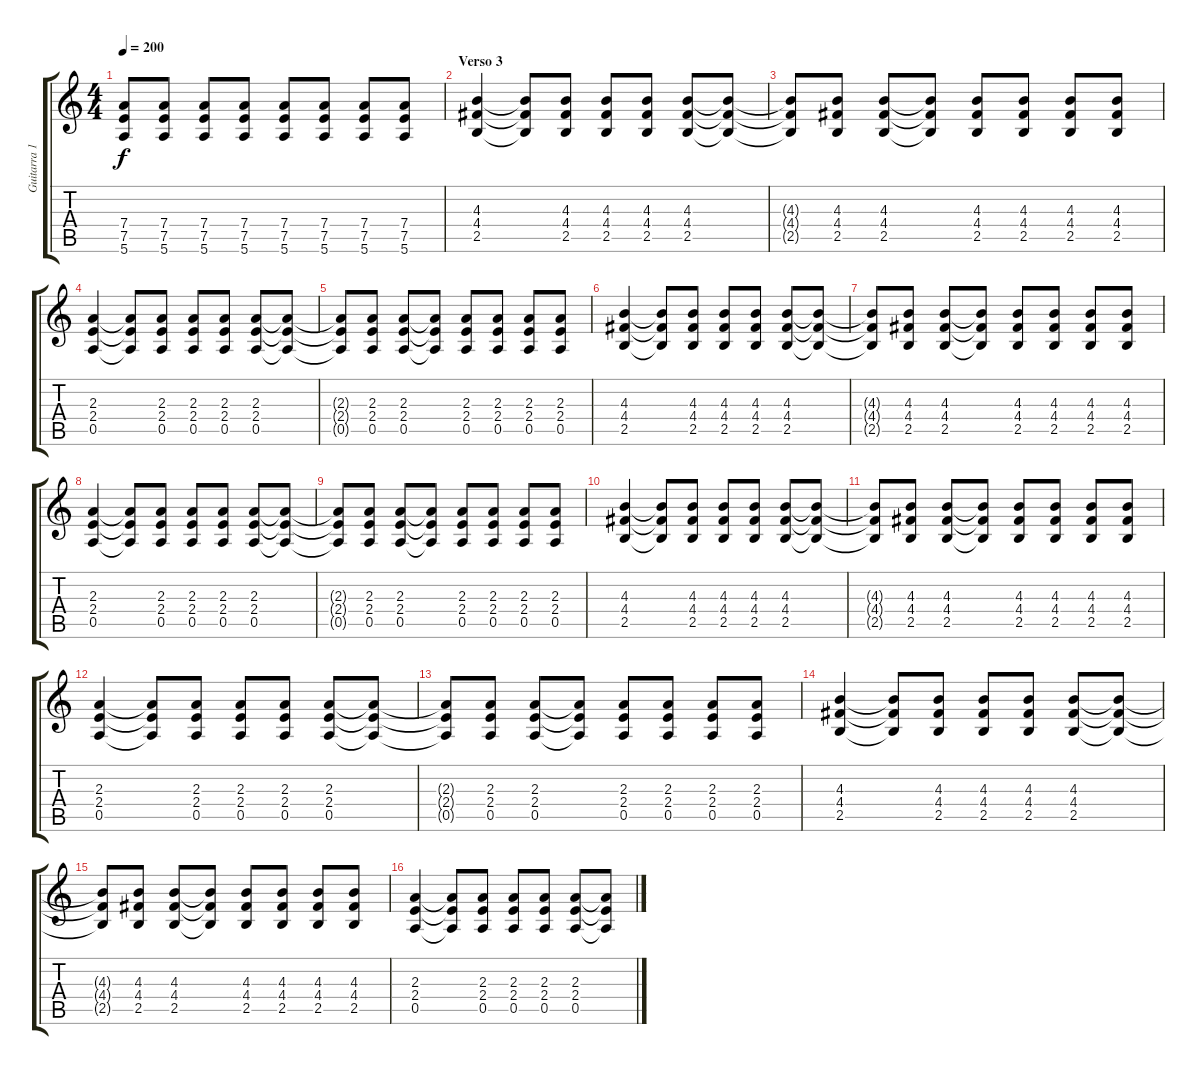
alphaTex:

\track ("Guitarra 1 | Phillipe  " "Guitarra 1") {instrument distortionguitar}
\staff {score tabs}
\tuning (E4 B3 G3 D3 A2 E2) {hide}
\ts (4 4)
\tempo 200
\clef g2
\ks c
(7.4{t} 7.5{t} 5.6{t}).8{dy f} (7.4 7.5 5.6).8 (7.4 7.5 5.6).8 (7.4 7.5 5.6).8 (7.4 7.5 5.6).8 (7.4 7.5 5.6).8 (7.4 7.5 5.6).8 (7.4 7.5 5.6).8 |
\section ("" "Verso 3")
(4.3 4.4 2.5).4 (4.3{t} 4.4{t} 2.5{t}).8 (4.3 4.4 2.5).8 (4.3 4.4 2.5).8 (4.3 4.4 2.5).8 (4.3 4.4 2.5).8 (4.3{t} 4.4{t} 2.5{t}).8 |
(4.3{t} 4.4{t} 2.5{t}).8 (4.3 4.4 2.5).8 (4.3 4.4 2.5).8 (4.3{t} 4.4{t} 2.5{t}).8 (4.3 4.4 2.5).8 (4.3 4.4 2.5).8 (4.3 4.4 2.5).8 (4.3 4.4 2.5).8 |
(2.3 2.4 0.5).4 (2.3{t} 2.4{t} 0.5{t}).8 (2.3 2.4 0.5).8 (2.3 2.4 0.5).8 (2.3 2.4 0.5).8 (2.3 2.4 0.5).8 (2.3{t} 2.4{t} 0.5{t}).8 |
(2.3{t} 2.4{t} 0.5{t}).8 (2.3 2.4 0.5).8 (2.3 2.4 0.5).8 (2.3{t} 2.4{t} 0.5{t}).8 (2.3 2.4 0.5).8 (2.3 2.4 0.5).8 (2.3 2.4 0.5).8 (2.3 2.4 0.5).8 |
(4.3 4.4 2.5).4 (4.3{t} 4.4{t} 2.5{t}).8 (4.3 4.4 2.5).8 (4.3 4.4 2.5).8 (4.3 4.4 2.5).8 (4.3 4.4 2.5).8 (4.3{t} 4.4{t} 2.5{t}).8 |
(4.3{t} 4.4{t} 2.5{t}).8 (4.3 4.4 2.5).8 (4.3 4.4 2.5).8 (4.3{t} 4.4{t} 2.5{t}).8 (4.3 4.4 2.5).8 (4.3 4.4 2.5).8 (4.3 4.4 2.5).8 (4.3 4.4 2.5).8 |
(2.3 2.4 0.5).4 (2.3{t} 2.4{t} 0.5{t}).8 (2.3 2.4 0.5).8 (2.3 2.4 0.5).8 (2.3 2.4 0.5).8 (2.3 2.4 0.5).8 (2.3{t} 2.4{t} 0.5{t}).8 |
(2.3{t} 2.4{t} 0.5{t}).8 (2.3 2.4 0.5).8 (2.3 2.4 0.5).8 (2.3{t} 2.4{t} 0.5{t}).8 (2.3 2.4 0.5).8 (2.3 2.4 0.5).8 (2.3 2.4 0.5).8 (2.3 2.4 0.5).8 |
(4.3 4.4 2.5).4 (4.3{t} 4.4{t} 2.5{t}).8 (4.3 4.4 2.5).8 (4.3 4.4 2.5).8 (4.3 4.4 2.5).8 (4.3 4.4 2.5).8 (4.3{t} 4.4{t} 2.5{t}).8 |
(4.3{t} 4.4{t} 2.5{t}).8 (4.3 4.4 2.5).8 (4.3 4.4 2.5).8 (4.3{t} 4.4{t} 2.5{t}).8 (4.3 4.4 2.5).8 (4.3 4.4 2.5).8 (4.3 4.4 2.5).8 (4.3 4.4 2.5).8 |
(2.3 2.4 0.5).4 (2.3{t} 2.4{t} 0.5{t}).8 (2.3 2.4 0.5).8 (2.3 2.4 0.5).8 (2.3 2.4 0.5).8 (2.3 2.4 0.5).8 (2.3{t} 2.4{t} 0.5{t}).8 |
(2.3{t} 2.4{t} 0.5{t}).8 (2.3 2.4 0.5).8 (2.3 2.4 0.5).8 (2.3{t} 2.4{t} 0.5{t}).8 (2.3 2.4 0.5).8 (2.3 2.4 0.5).8 (2.3 2.4 0.5).8 (2.3 2.4 0.5).8 |
(4.3 4.4 2.5).4 (4.3{t} 4.4{t} 2.5{t}).8 (4.3 4.4 2.5).8 (4.3 4.4 2.5).8 (4.3 4.4 2.5).8 (4.3 4.4 2.5).8 (4.3{t} 4.4{t} 2.5{t}).8 |
(4.3{t} 4.4{t} 2.5{t}).8 (4.3 4.4 2.5).8 (4.3 4.4 2.5).8 (4.3{t} 4.4{t} 2.5{t}).8 (4.3 4.4 2.5).8 (4.3 4.4 2.5).8 (4.3 4.4 2.5).8 (4.3 4.4 2.5).8 |
(2.3 2.4 0.5).4 (2.3{t} 2.4{t} 0.5{t}).8 (2.3 2.4 0.5).8 (2.3 2.4 0.5).8 (2.3 2.4 0.5).8 (2.3 2.4 0.5).8 (2.3{t} 2.4{t} 0.5{t}).8
